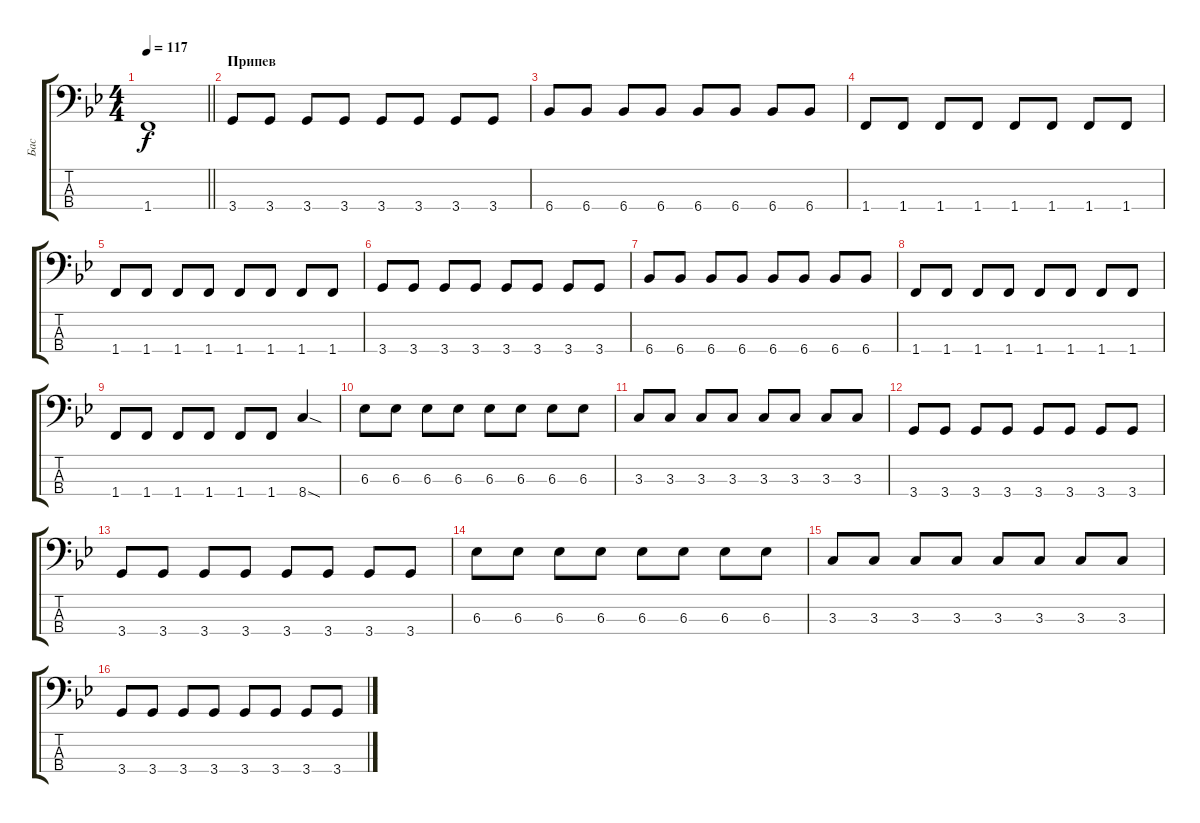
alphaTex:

\track ("Бас" "Бас") {instrument electricbassfinger}
\staff {score tabs}
\tuning (G2 D2 A1 E1) {hide}
\ts (4 4)
\tempo 117
\clef f4
\barLineRight lightlight
\ks gminor
1.4.1{dy f} |
\section ("" "Припев")
3.4.8 3.4.8 3.4.8 3.4.8 3.4.8 3.4.8 3.4.8 3.4.8 |
6.4.8 6.4.8 6.4.8 6.4.8 6.4.8 6.4.8 6.4.8 6.4.8 |
1.4.8 1.4.8 1.4.8 1.4.8 1.4.8 1.4.8 1.4.8 1.4.8 |
1.4.8 1.4.8 1.4.8 1.4.8 1.4.8 1.4.8 1.4.8 1.4.8 |
3.4.8 3.4.8 3.4.8 3.4.8 3.4.8 3.4.8 3.4.8 3.4.8 |
6.4.8 6.4.8 6.4.8 6.4.8 6.4.8 6.4.8 6.4.8 6.4.8 |
1.4.8 1.4.8 1.4.8 1.4.8 1.4.8 1.4.8 1.4.8 1.4.8 |
1.4.8 1.4.8 1.4.8 1.4.8 1.4.8 1.4.8 8.4{sod}.4 |
6.3.8 6.3.8 6.3.8 6.3.8 6.3.8 6.3.8 6.3.8 6.3.8 |
3.3.8 3.3.8 3.3.8 3.3.8 3.3.8 3.3.8 3.3.8 3.3.8 |
3.4.8 3.4.8 3.4.8 3.4.8 3.4.8 3.4.8 3.4.8 3.4.8 |
3.4.8 3.4.8 3.4.8 3.4.8 3.4.8 3.4.8 3.4.8 3.4.8 |
6.3.8 6.3.8 6.3.8 6.3.8 6.3.8 6.3.8 6.3.8 6.3.8 |
3.3.8 3.3.8 3.3.8 3.3.8 3.3.8 3.3.8 3.3.8 3.3.8 |
3.4.8 3.4.8 3.4.8 3.4.8 3.4.8 3.4.8 3.4.8 3.4.8
